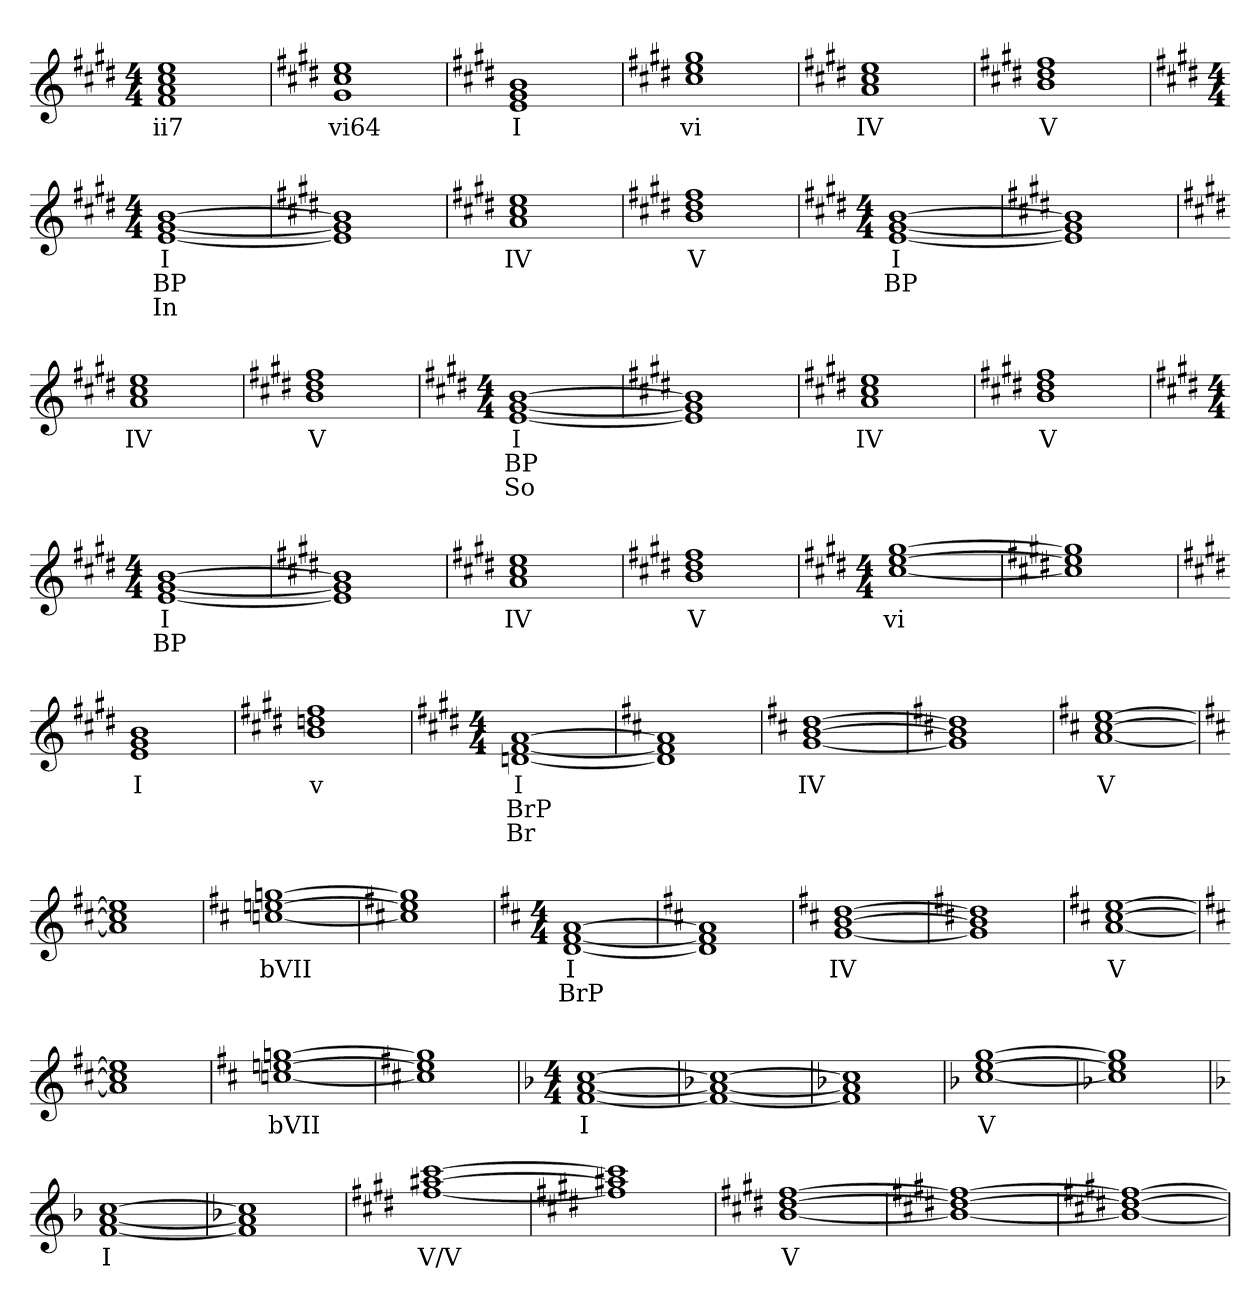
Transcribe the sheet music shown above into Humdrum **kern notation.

**kern	**text	**text	**text
*part1	*part1	*part1	*part1
*staff1	*staff1	*staff1	*staff1
*k[f#c#g#d#]	*	*	*
*E:	*	*	*
*M4/4	*	*	*
=	=	=	=
1f# 1a 1cc# 1ee	ii7	.	.
=	=	=	=
*k[f#c#g#d#]	*	*	*
*E:	*	*	*
1g# 1cc# 1ee	vi64	.	.
=	=	=	=
*k[f#c#g#d#]	*	*	*
*E:	*	*	*
1e 1g# 1b	I	.	.
=	=	=	=
*k[f#c#g#d#]	*	*	*
*E:	*	*	*
1cc# 1ee 1gg#	vi	.	.
=	=	=	=
*k[f#c#g#d#]	*	*	*
*E:	*	*	*
1a 1cc# 1ee	IV	.	.
=	=	=	=
*k[f#c#g#d#]	*	*	*
*E:	*	*	*
1b 1dd# 1ff#	V	.	.
=	=	=	=
*k[f#c#g#d#]	*	*	*
*E:	*	*	*
*M4/4	*	*	*
[1e [1g# [1b	I	BP	In
=	=	=	=
*k[f#c#g#d#]	*	*	*
*E:	*	*	*
1e] 1g#] 1b]	.	.	.
=	=	=	=
*k[f#c#g#d#]	*	*	*
*E:	*	*	*
1a 1cc# 1ee	IV	.	.
=	=	=	=
*k[f#c#g#d#]	*	*	*
*E:	*	*	*
1b 1dd# 1ff#	V	.	.
=	=	=	=
*k[f#c#g#d#]	*	*	*
*E:	*	*	*
*M4/4	*	*	*
[1e [1g# [1b	I	BP	.
=	=	=	=
*k[f#c#g#d#]	*	*	*
*E:	*	*	*
1e] 1g#] 1b]	.	.	.
=	=	=	=
*k[f#c#g#d#]	*	*	*
*E:	*	*	*
1a 1cc# 1ee	IV	.	.
=	=	=	=
*k[f#c#g#d#]	*	*	*
*E:	*	*	*
1b 1dd# 1ff#	V	.	.
=	=	=	=
*k[f#c#g#d#]	*	*	*
*E:	*	*	*
*M4/4	*	*	*
[1e [1g# [1b	I	BP	So
=	=	=	=
*k[f#c#g#d#]	*	*	*
*E:	*	*	*
1e] 1g#] 1b]	.	.	.
=	=	=	=
*k[f#c#g#d#]	*	*	*
*E:	*	*	*
1a 1cc# 1ee	IV	.	.
=	=	=	=
*k[f#c#g#d#]	*	*	*
*E:	*	*	*
1b 1dd# 1ff#	V	.	.
=	=	=	=
*k[f#c#g#d#]	*	*	*
*E:	*	*	*
*M4/4	*	*	*
[1e [1g# [1b	I	BP	.
=	=	=	=
*k[f#c#g#d#]	*	*	*
*E:	*	*	*
1e] 1g#] 1b]	.	.	.
=	=	=	=
*k[f#c#g#d#]	*	*	*
*E:	*	*	*
1a 1cc# 1ee	IV	.	.
=	=	=	=
*k[f#c#g#d#]	*	*	*
*E:	*	*	*
1b 1dd# 1ff#	V	.	.
=	=	=	=
*k[f#c#g#d#]	*	*	*
*E:	*	*	*
*M4/4	*	*	*
[1cc# [1ee [1gg#	vi	.	.
=	=	=	=
*k[f#c#g#d#]	*	*	*
*E:	*	*	*
1cc#] 1ee] 1gg#]	.	.	.
=	=	=	=
*k[f#c#g#d#]	*	*	*
*E:	*	*	*
1e 1g# 1b	I	.	.
=	=	=	=
*k[f#c#g#d#]	*	*	*
*E:	*	*	*
1b 1ddn 1ff#	v	.	.
=	=	=	=
*k[f#c#g#d#]	*	*	*
*E:	*	*	*
*M4/4	*	*	*
[1dn [1f# [1a	I	BrP	Br
=	=	=	=
*k[f#c#]	*	*	*
*D:	*	*	*
1d] 1f#] 1a]	.	.	.
=	=	=	=
*k[f#c#]	*	*	*
*D:	*	*	*
[1g [1b [1dd	IV	.	.
=	=	=	=
*k[f#c#]	*	*	*
*D:	*	*	*
1g] 1b] 1dd]	.	.	.
=	=	=	=
*k[f#c#]	*	*	*
*D:	*	*	*
[1a [1cc# [1ee	V	.	.
=	=	=	=
*k[f#c#]	*	*	*
*D:	*	*	*
1a] 1cc#] 1ee]	.	.	.
=	=	=	=
*k[f#c#]	*	*	*
*D:	*	*	*
[1ccn [1een [1ggn	bVII	.	.
=	=	=	=
*k[f#c#]	*	*	*
*D:	*	*	*
1ccn] 1een] 1ggn]	.	.	.
=	=	=	=
*k[f#c#]	*	*	*
*D:	*	*	*
*M4/4	*	*	*
[1d [1f# [1a	I	BrP	.
=	=	=	=
*k[f#c#]	*	*	*
*D:	*	*	*
1d] 1f#] 1a]	.	.	.
=	=	=	=
*k[f#c#]	*	*	*
*D:	*	*	*
[1g [1b [1dd	IV	.	.
=	=	=	=
*k[f#c#]	*	*	*
*D:	*	*	*
1g] 1b] 1dd]	.	.	.
=	=	=	=
*k[f#c#]	*	*	*
*D:	*	*	*
[1a [1cc# [1ee	V	.	.
=	=	=	=
*k[f#c#]	*	*	*
*D:	*	*	*
1a] 1cc#] 1ee]	.	.	.
=	=	=	=
*k[f#c#]	*	*	*
*D:	*	*	*
[1ccn [1een [1ggn	bVII	.	.
=	=	=	=
*k[f#c#]	*	*	*
*D:	*	*	*
1ccn] 1een] 1ggn]	.	.	.
=	=	=	=
*k[b-]	*	*	*
*F:	*	*	*
*M4/4	*	*	*
[1f [1a [1cc	I	.	.
=	=	=	=
*k[b-]	*	*	*
*F:	*	*	*
1f_ 1a_ 1cc_	.	.	.
=	=	=	=
*k[b-]	*	*	*
*F:	*	*	*
1f] 1a] 1cc]	.	.	.
=	=	=	=
*k[b-]	*	*	*
*F:	*	*	*
[1cc [1ee [1gg	V	.	.
=	=	=	=
*k[b-]	*	*	*
*F:	*	*	*
1cc] 1ee] 1gg]	.	.	.
=	=	=	=
*k[b-]	*	*	*
*F:	*	*	*
[1f [1a [1cc	I	.	.
=	=	=	=
*k[b-]	*	*	*
*F:	*	*	*
1f] 1a] 1cc]	.	.	.
=	=	=	=
*k[f#c#g#d#]	*	*	*
*E:	*	*	*
[1ff# [1aa#X [1ccc#	V/V	.	.
=	=	=	=
*k[f#c#g#d#]	*	*	*
*E:	*	*	*
1ff#] 1aa#X] 1ccc#]	.	.	.
=	=	=	=
*k[f#c#g#d#]	*	*	*
*E:	*	*	*
[1b [1dd# [1ff#	V	.	.
=	=	=	=
*k[f#c#g#d#]	*	*	*
*E:	*	*	*
1b_ 1dd#_ 1ff#_	.	.	.
=	=	=	=
*k[f#c#g#d#]	*	*	*
*E:	*	*	*
1b_ 1dd#_ 1ff#_	.	.	.
=	=	=	=
*-	*-	*-	*-
